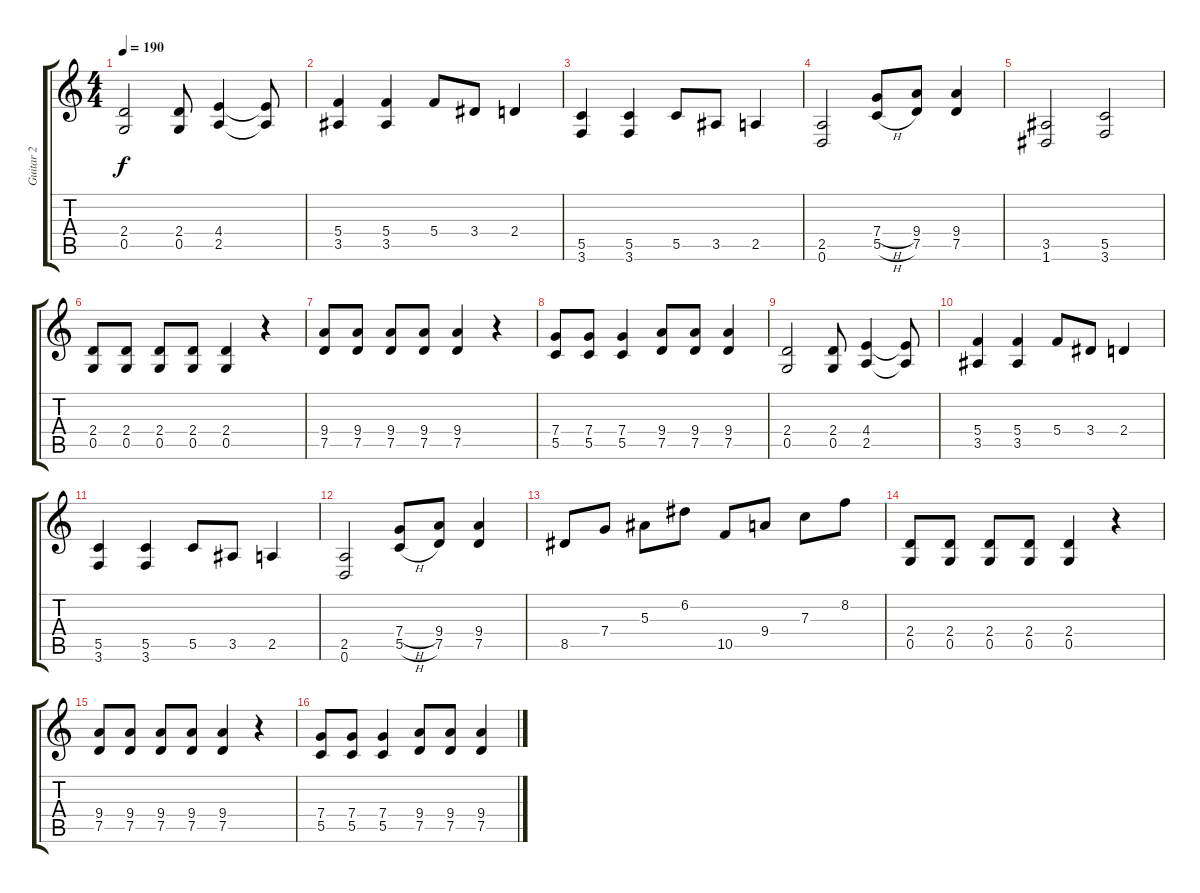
\track ("Guitar 2" "Guitar 2") {instrument distortionguitar}
\staff {score tabs}
\tuning (D4 A3 F3 C3 G2 D2) {hide}
\ts (4 4)
\tempo 190
\clef g2
\ks c
(2.4 0.5).2{dy f} (2.4 0.5).8 (4.4 2.5).4 (4.4{t} 2.5{t}).8 |
(5.4 3.5).4 (5.4 3.5).4 5.4.8 3.4.8 2.4.4 |
(5.5 3.6).4 (5.5 3.6).4 5.5.8 3.5.8 2.5.4 |
(2.5 0.6).2 (7.4{h} 5.5{h}).8 (9.4 7.5).8 (9.4 7.5).4 |
(3.5 1.6).2 (5.5 3.6).2 |
(2.4 0.5).8 (2.4 0.5).8 (2.4 0.5).8 (2.4 0.5).8 (2.4 0.5).4 r.4 |
(9.4 7.5).8 (9.4 7.5).8 (9.4 7.5).8 (9.4 7.5).8 (9.4 7.5).4 r.4 |
(7.4 5.5).8 (7.4 5.5).8 (7.4 5.5).4 (9.4 7.5).8 (9.4 7.5).8 (9.4 7.5).4 |
(2.4 0.5).2 (2.4 0.5).8 (4.4 2.5).4 (4.4{t} 2.5{t}).8 |
(5.4 3.5).4 (5.4 3.5).4 5.4.8 3.4.8 2.4.4 |
(5.5 3.6).4 (5.5 3.6).4 5.5.8 3.5.8 2.5.4 |
(2.5 0.6).2 (7.4{h} 5.5{h}).8 (9.4 7.5).8 (9.4 7.5).4 |
8.5.8 7.4.8 5.3.8 6.2.8 10.5.8 9.4.8 7.3.8 8.2.8 |
(2.4 0.5).8 (2.4 0.5).8 (2.4 0.5).8 (2.4 0.5).8 (2.4 0.5).4 r.4 |
(9.4 7.5).8 (9.4 7.5).8 (9.4 7.5).8 (9.4 7.5).8 (9.4 7.5).4 r.4 |
(7.4 5.5).8 (7.4 5.5).8 (7.4 5.5).4 (9.4 7.5).8 (9.4 7.5).8 (9.4 7.5).4
